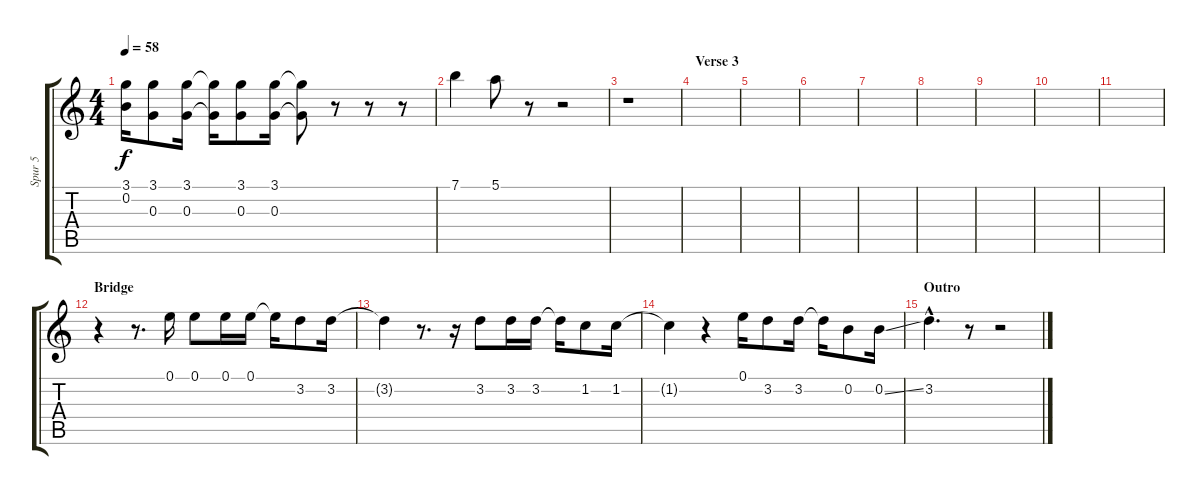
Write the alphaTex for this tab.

\track ("Spur 5" "Spur 5") {instrument contrabass}
\staff {score tabs}
\tuning (E4 B3 G3 D3 A2 E2) {hide}
\ts (4 4)
\tempo 58
\clef g2
\ks c
(3.1{t} 0.2{t}).16{dy f} (3.1 0.3).8 (3.1 0.3).16 (3.1{t} 0.3{t}).16 (3.1 0.3).8 (3.1 0.3).16 (3.1{t} 0.3{t}).8 r.8 r.8 r.8 |
7.1.4 5.1.8 r.8 r.2 |
r.1 |
\section ("" "Verse 3")
|
|
|
|
|
|
|
|
\section ("" "Bridge")
r.4 r.8{d} 0.1.16 0.1.8 0.1.16 0.1.16 0.1{t}.16 3.2.8 3.2.16 |
3.2{t}.4 r.8{d} r.16 3.2.8 3.2.16 3.2.16 3.2{t}.16 1.2.8 1.2.16 |
1.2{t}.4 r.4 0.1.16 3.2.8 3.2.16 3.2{t}.16 0.2.8 0.2{ss}.16 |
\section ("" "Outro")
3.2{hac}.4{d} r.8 r.2
